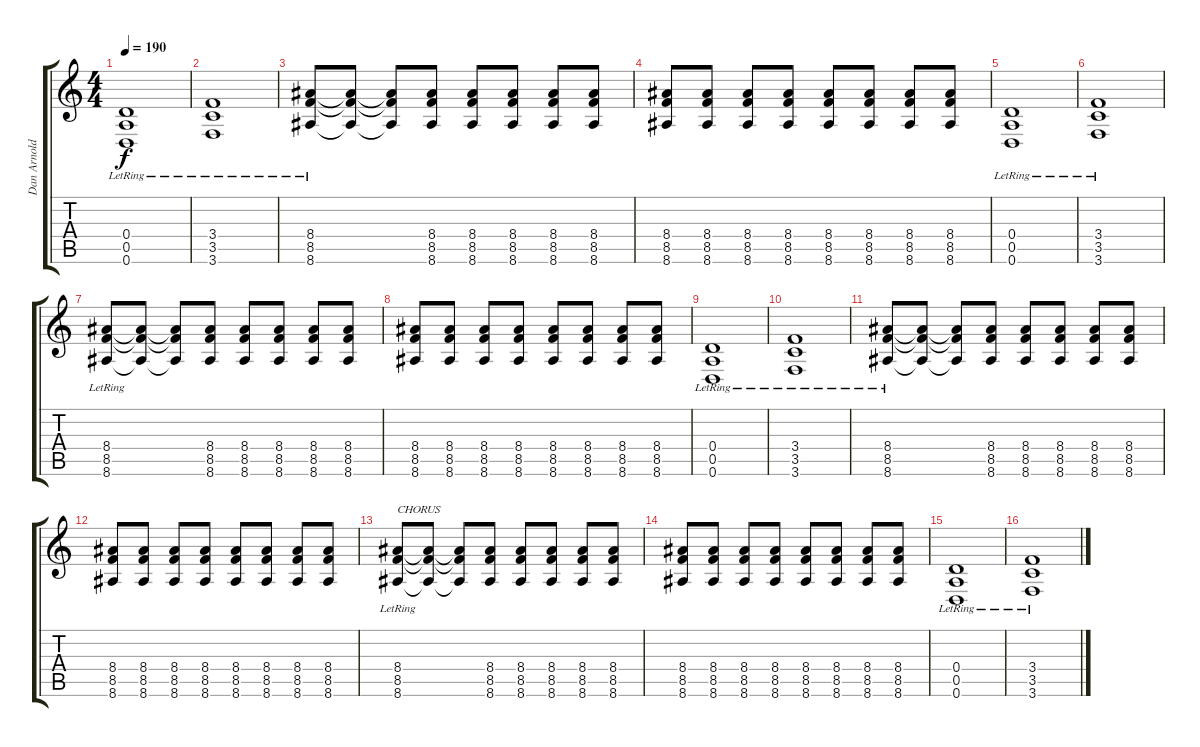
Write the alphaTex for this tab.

\track ("Dan Arnold" "Dan Arnold") {instrument overdrivenguitar}
\staff {score tabs}
\tuning (E4 B3 G3 D3 A2 D2) {hide}
\ts (4 4)
\tempo 190
\clef g2
\ks c
(0.4{lr} 0.5{lr} 0.6{lr}).1{dy f} |
(3.4{lr} 3.5{lr} 3.6{lr}).1 |
(8.4{lr} 8.5 8.6).8 (8.4{t} 8.5{t} 8.6{t}).8 (8.4{t} 8.5{t} 8.6{t}).8 (8.4 8.5 8.6).8 (8.4 8.5 8.6).8 (8.4 8.5 8.6).8 (8.4 8.5 8.6).8 (8.4 8.5 8.6).8 |
(8.4 8.5 8.6).8 (8.4 8.5 8.6).8 (8.4 8.5 8.6).8 (8.4 8.5 8.6).8 (8.4 8.5 8.6).8 (8.4 8.5 8.6).8 (8.4 8.5 8.6).8 (8.4 8.5 8.6).8 |
(0.4{lr} 0.5{lr} 0.6{lr}).1 |
(3.4{lr} 3.5{lr} 3.6{lr}).1 |
(8.4{lr} 8.5 8.6).8 (8.4{t} 8.5{t} 8.6{t}).8 (8.4{t} 8.5{t} 8.6{t}).8 (8.4 8.5 8.6).8 (8.4 8.5 8.6).8 (8.4 8.5 8.6).8 (8.4 8.5 8.6).8 (8.4 8.5 8.6).8 |
(8.4 8.5 8.6).8 (8.4 8.5 8.6).8 (8.4 8.5 8.6).8 (8.4 8.5 8.6).8 (8.4 8.5 8.6).8 (8.4 8.5 8.6).8 (8.4 8.5 8.6).8 (8.4 8.5 8.6).8 |
(0.4{lr} 0.5{lr} 0.6{lr}).1 |
(3.4{lr} 3.5{lr} 3.6{lr}).1 |
(8.4{lr} 8.5 8.6).8 (8.4{t} 8.5{t} 8.6{t}).8 (8.4{t} 8.5{t} 8.6{t}).8 (8.4 8.5 8.6).8 (8.4 8.5 8.6).8 (8.4 8.5 8.6).8 (8.4 8.5 8.6).8 (8.4 8.5 8.6).8 |
(8.4 8.5 8.6).8 (8.4 8.5 8.6).8 (8.4 8.5 8.6).8 (8.4 8.5 8.6).8 (8.4 8.5 8.6).8 (8.4 8.5 8.6).8 (8.4 8.5 8.6).8 (8.4 8.5 8.6).8 |
(8.4{lr} 8.5 8.6).8{txt "CHORUS"} (8.4{t} 8.5{t} 8.6{t}).8 (8.4{t} 8.5{t} 8.6{t}).8 (8.4 8.5 8.6).8 (8.4 8.5 8.6).8 (8.4 8.5 8.6).8 (8.4 8.5 8.6).8 (8.4 8.5 8.6).8 |
(8.4 8.5 8.6).8 (8.4 8.5 8.6).8 (8.4 8.5 8.6).8 (8.4 8.5 8.6).8 (8.4 8.5 8.6).8 (8.4 8.5 8.6).8 (8.4 8.5 8.6).8 (8.4 8.5 8.6).8 |
(0.4{lr} 0.5{lr} 0.6{lr}).1 |
(3.4{lr} 3.5{lr} 3.6{lr}).1
